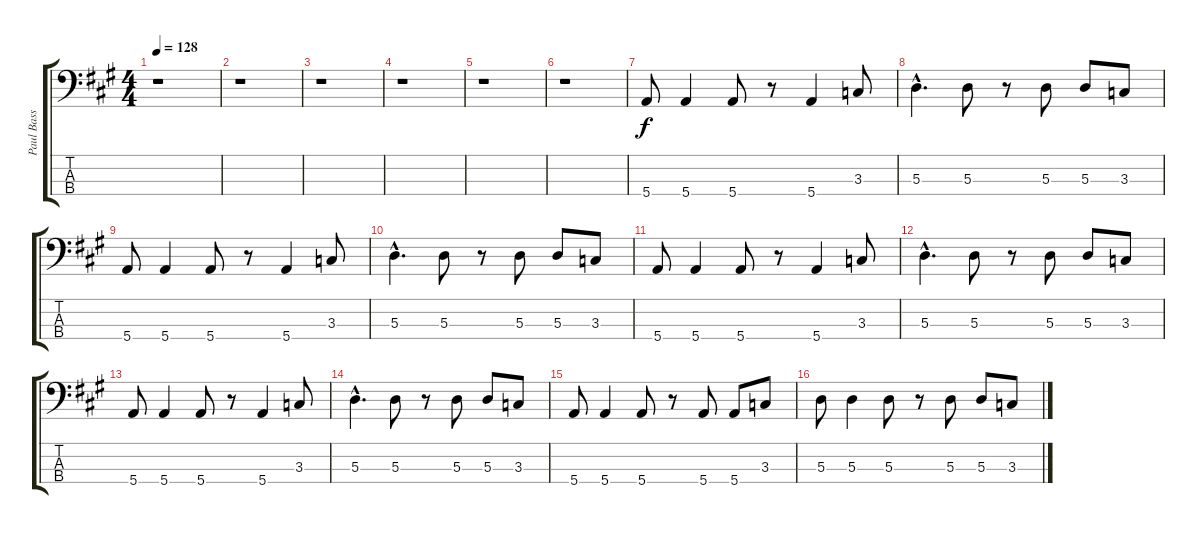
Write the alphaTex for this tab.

\track ("Paul Bass" "Paul Bass") {instrument electricbasspick}
\staff {score tabs}
\tuning (G2 D2 A1 E1) {hide}
\ts (4 4)
\tempo 128
\clef f4
\ks a
r.1{dy f} |
r.1 |
r.1 |
r.1 |
r.1 |
r.1 |
5.4.8 5.4.4 5.4.8 r.8 5.4.4 3.3.8 |
5.3{hac}.4{d} 5.3.8 r.8 5.3.8 5.3.8 3.3.8 |
5.4.8 5.4.4 5.4.8 r.8 5.4.4 3.3.8 |
5.3{hac}.4{d} 5.3.8 r.8 5.3.8 5.3.8 3.3.8 |
5.4.8 5.4.4 5.4.8 r.8 5.4.4 3.3.8 |
5.3{hac}.4{d} 5.3.8 r.8 5.3.8 5.3.8 3.3.8 |
5.4.8 5.4.4 5.4.8 r.8 5.4.4 3.3.8 |
5.3{hac}.4{d} 5.3.8 r.8 5.3.8 5.3.8 3.3.8 |
5.4.8 5.4.4 5.4.8 r.8 5.4.8 5.4.8 3.3.8 |
5.3.8 5.3.4 5.3.8 r.8 5.3.8 5.3.8 3.3.8
